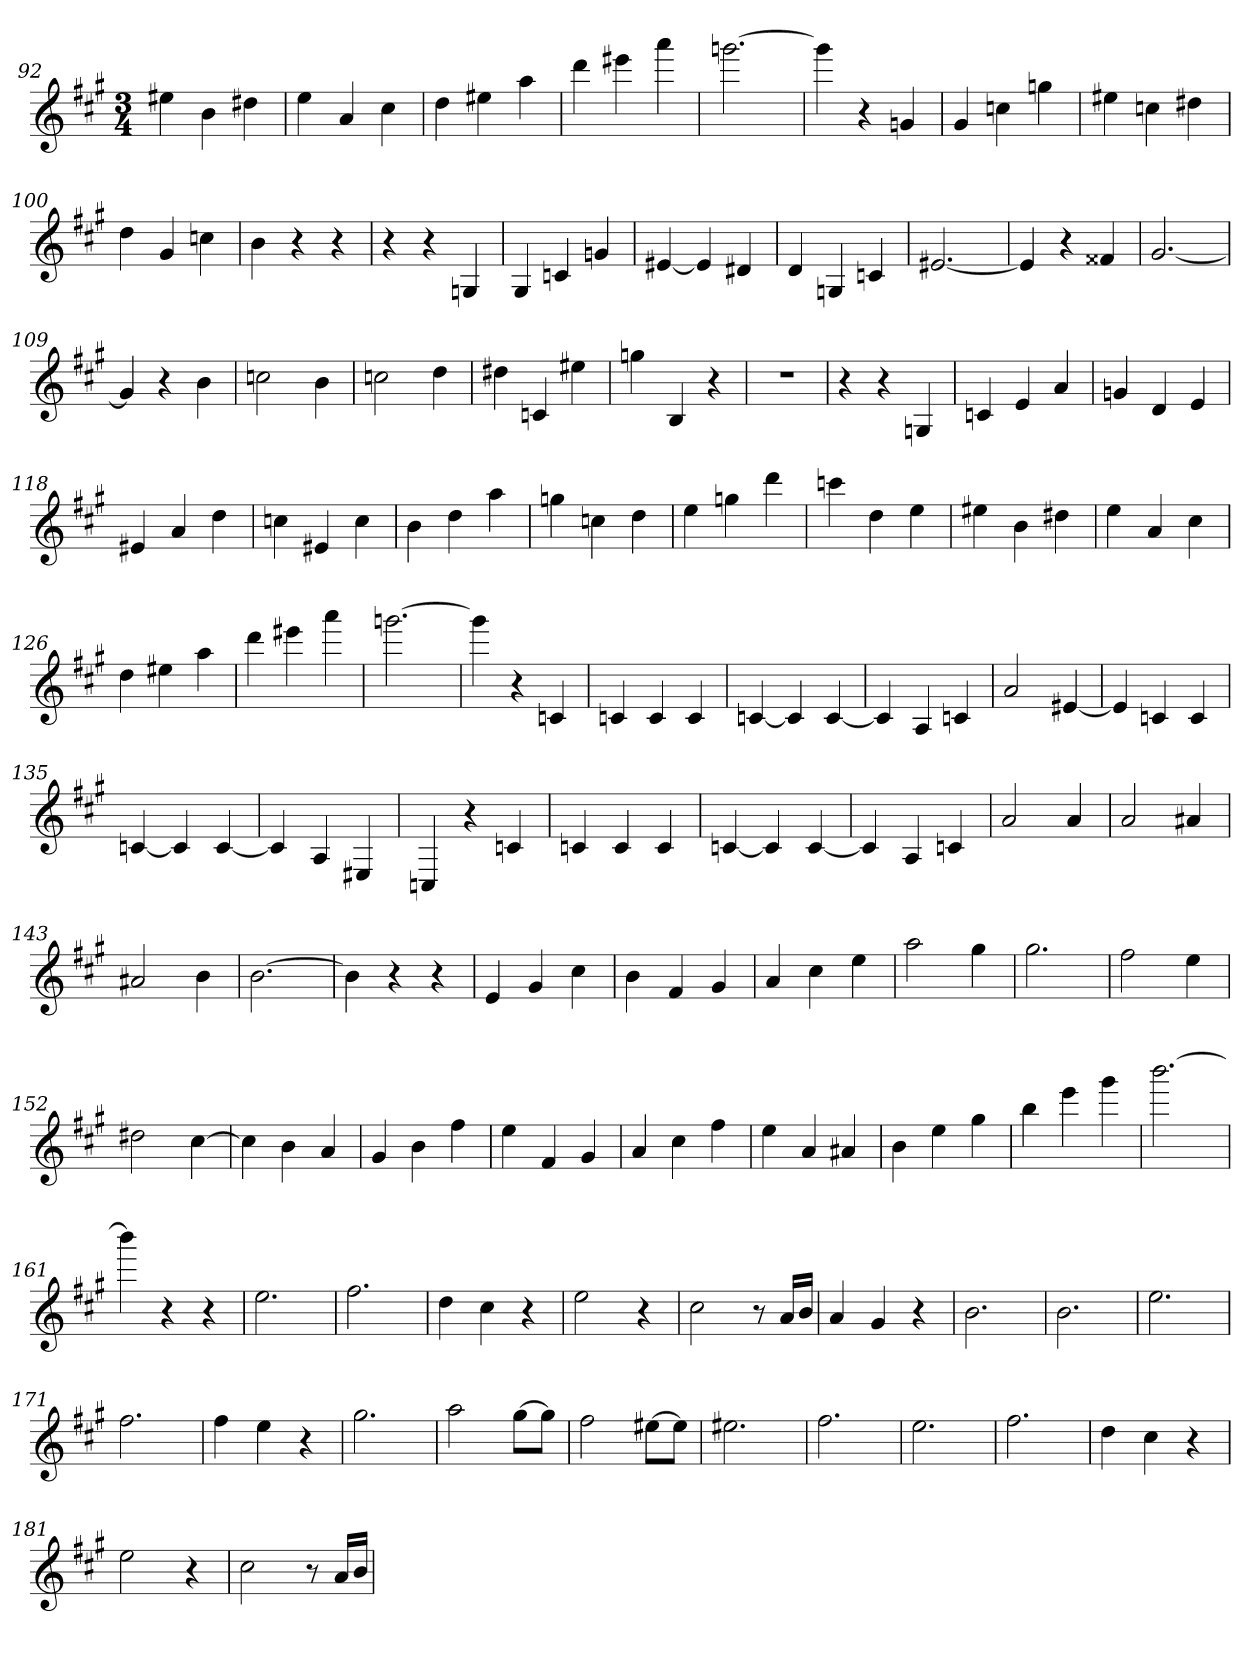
**kern
*part1
*staff1
*clefG2
*k[f#c#g#]
*A:
*M3/4
=92
4ee#X
4b
4dd#X
=93
4ee
4a
4cc#
=94
4dd
4ee#X
4aa
=95
4ddd
4eee#X
4aaa
=96
[2.gggn
=97
4ggg]
4r
4gn
=98
4g#
4ccn
4ggn
=99
4ee#X
4ccn
4dd#X
=100
4dd
4g#
4ccn
=101
4b
4r
4r
=102
4r
4r
4Gn
=103
4G#
4cn
4gn
=104
[4e#X
4e#]
4d#X
=105
4d
4Gn
4cn
=106
[2.e#X
=107
4e#]
4r
4f##X
=108
[2.g#
=109
4g#]
4r
4b
=110
2ccn
4b
=111
2ccn
4dd
=112
4dd#X
4cn
4ee#X
=113
4ggn
4B
4r
=114
2.r
=115
4r
4r
4Gn
=116
4cn
4e
4a
=117
4gn
4d
4e
=118
4e#X
4a
4dd
=119
4ccn
4e#X
4cc
=120
4b
4dd
4aa
=121
4ggn
4ccn
4dd
=122
4ee
4ggn
4ddd
=123
4cccn
4dd
4ee
=124
4ee#X
4b
4dd#X
=125
4ee
4a
4cc#
=126
4dd
4ee#X
4aa
=127
4ddd
4eee#X
4aaa
=128
[2.gggn
=129
4ggg]
4r
4cn
=130
4cn
4c
4c
=131
[4cn
4c]
[4c
=132
4c]
4A
4cn
=133
2a
[4e#X
=134
4e#]
4cn
4c
=135
[4cn
4c]
[4c
=136
4c]
4A
4E#X
=137
4Cn
4r
4cn
=138
4cn
4c
4c
=139
[4cn
4c]
[4c
=140
4c]
4A
4cn
=141
2a
4a
=142
2a
4a#X
=143
2a#X
4b
=144
[2.b
=145
4b]
4r
4r
=146
4e
4g#
4cc#
=147
4b
4f#
4g#
=148
4a
4cc#
4ee
=149
2aa
4gg#
=150
2.gg#
=151
2ff#
4ee
=152
2dd#X
[4cc#
=153
4cc#]
4b
4a
=154
4g#
4b
4ff#
=155
4ee
4f#
4g#
=156
4a
4cc#
4ff#
=157
4ee
4a
4a#X
=158
4b
4ee
4gg#
=159
4bb
4eee
4ggg#
=160
[2.bbb
=161
4bbb]
4r
4r
=162
2.ee
=163
2.ff#
=164
4dd
4cc#
4r
=165
2ee
4r
=166
2cc#
8r
16a/LL
16b/JJ
=167
4a
4g#
4r
=168
2.b
=169
2.b
=170
2.ee
=171
2.ff#
=172
4ff#
4ee
4r
=173
2.gg#
=174
2aa
[8gg#\L
8gg#\J]
=175
2ff#
[8ee#X\L
8ee#\J]
=176
2.ee#X
=177
2.ff#
=178
2.ee
=179
2.ff#
=180
4dd
4cc#
4r
=181
2ee
4r
=182
2cc#
8r
16a/LL
16b/JJ
=
*-
